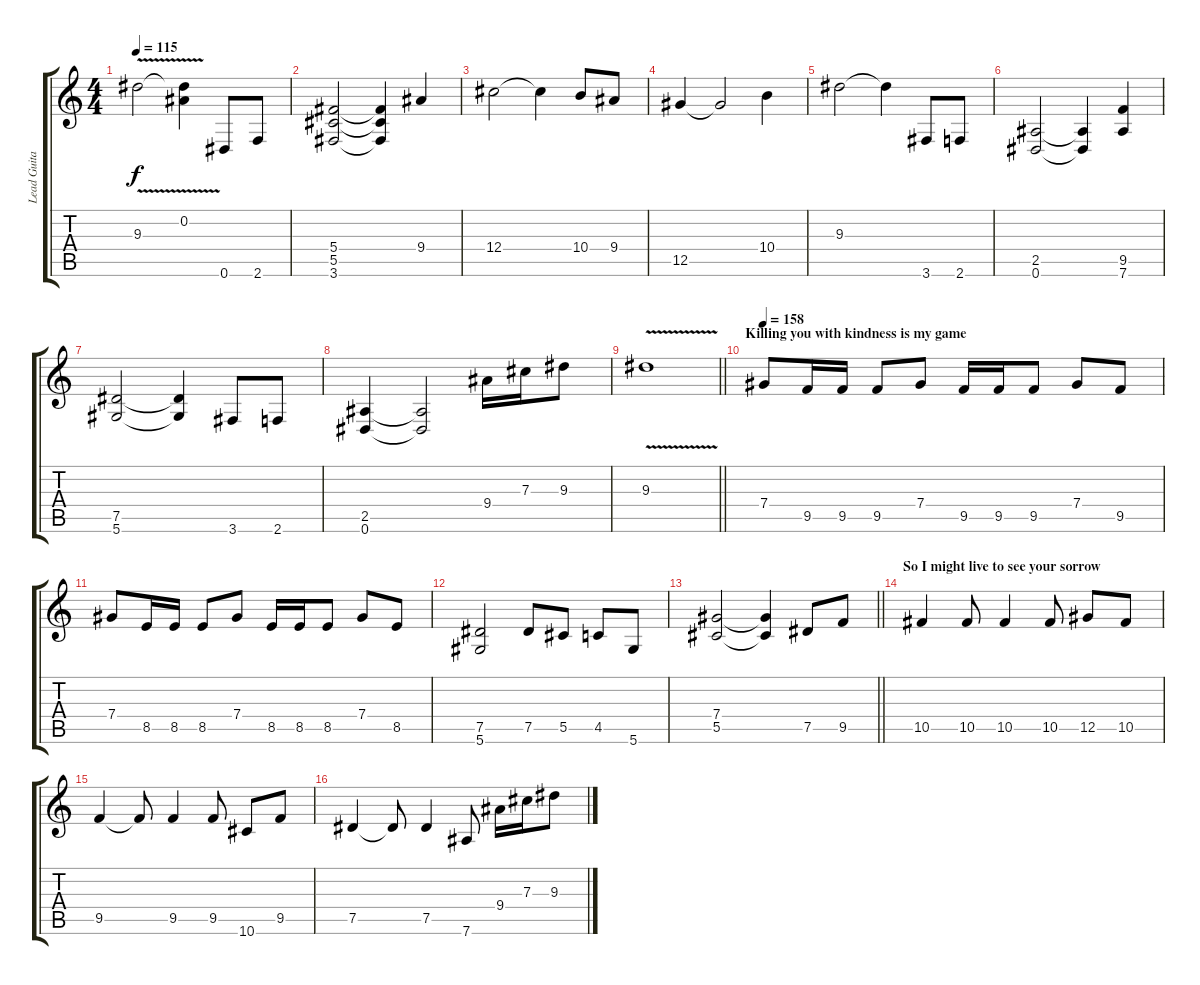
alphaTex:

\track ("Lead Guitar" "Lead Guita") {instrument overdrivenguitar}
\staff {score tabs}
\tuning (Eb4 Bb3 Gb3 Db3 Ab2 Eb2) {hide}
\ts (4 4)
\tempo 115
\clef g2
\ks c
9.3{v}.2{dy f} (0.2 9.3{t}).4 0.6.8 2.6.8 |
(5.4 5.5 3.6).2 (5.4{t} 5.5{t} 3.6{t}).4 9.4.4 |
12.4.2 12.4{t}.4 10.4.8 9.4.8 |
12.5.4 12.5{t}.2 10.4.4 |
9.3.2 9.3{t}.4 3.6.8 2.6.8 |
(2.5 0.6).2 (2.5{t} 0.6{t}).4 (9.5 7.6).4 |
(7.5 5.6).2 (7.5{t} 5.6{t}).4 3.6.8 2.6.8 |
(2.5 0.6).4 (2.5{t} 0.6{t}).2 9.4.16 7.3.16 9.3.8 |
\barLineRight lightlight
9.3{v}.1 |
\section ("" "Killing you with kindness is my game")
\tempo 160
\tempo 158
7.4.8 9.5.16 9.5.16 9.5.8 7.4.8 9.5.16 9.5.16 9.5.8 7.4.8 9.5.8 |
7.4.8 8.5.16 8.5.16 8.5.8 7.4.8 8.5.16 8.5.16 8.5.8 7.4.8 8.5.8 |
(7.5 5.6).2 7.5.8 5.5.8 4.5.8 5.6.8 |
\barLineRight lightlight
(7.4 5.5).2 (7.4{t} 5.5{t}).4 7.5.8 9.5.8 |
\section ("" "So I might live to see your sorrow")
10.5.4 10.5.8 10.5.4 10.5.8 12.5.8 10.5.8 |
9.5.4 9.5{t}.8 9.5.4 9.5.8 10.6.8 9.5.8 |
7.5.4 7.5{t}.8 7.5.4 7.6.8 9.4.16 7.3.16 9.3.8
